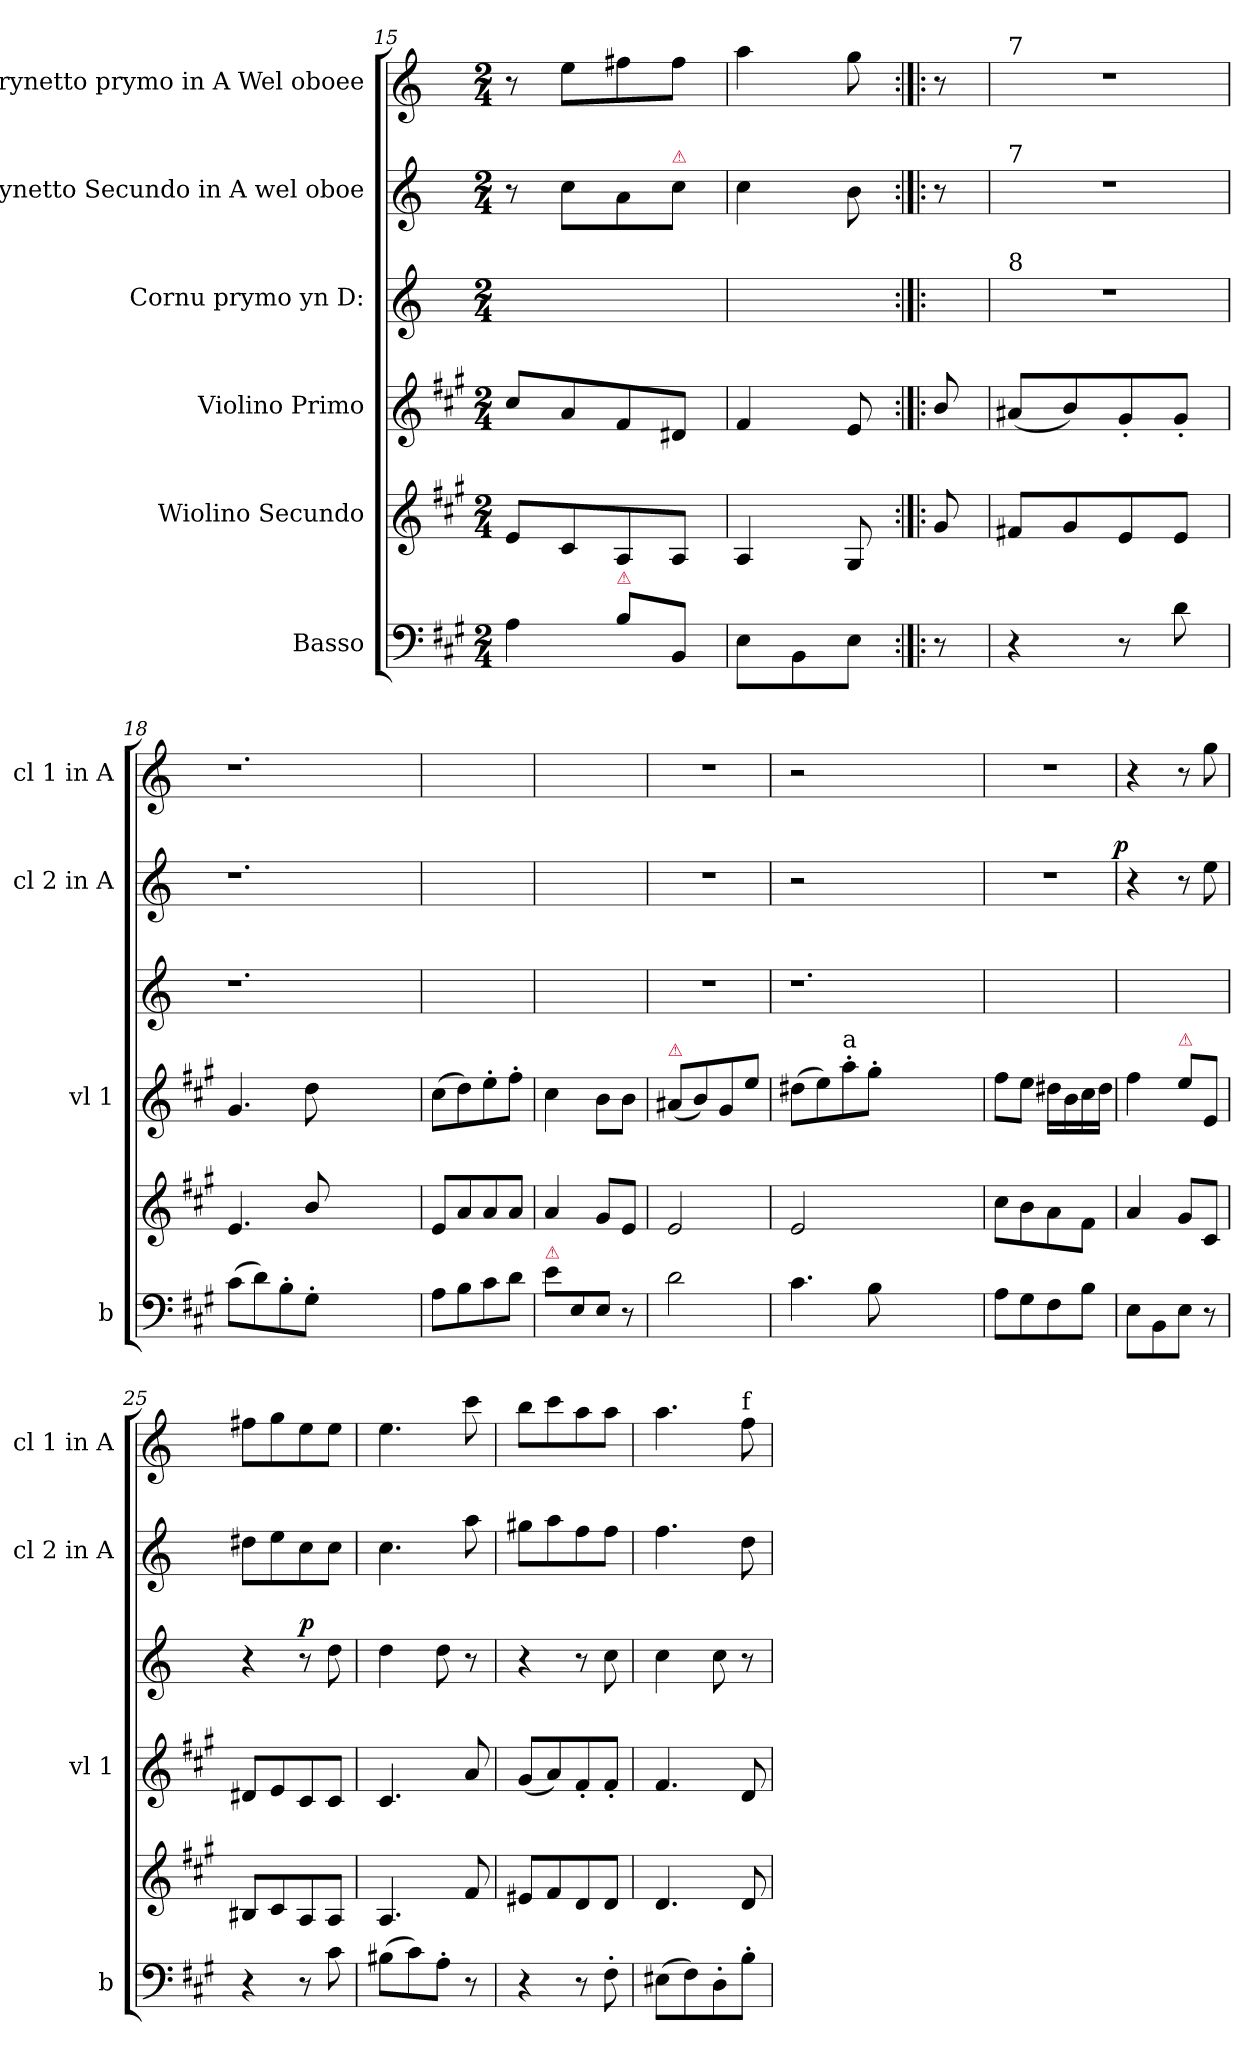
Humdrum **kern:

**kern	**kern	**kern	**kern	**dynam	**kern	**dynam	**kern
*part6	*part5	*part4	*part3	*part3	*part2	*part2	*part1
*staff6	*staff5	*staff4	*staff3	*staff3	*staff2	*staff2	*staff1
*I"Basso	*I"Wiolino Secundo	*I"Violino Primo	*I"Cornu prymo yn D:	*	*I"Clarynetto Secundo in A wel oboe	*	*I"Clarynetto prymo in A Wel oboee
*I'b	*	*I'vl 1	*	*	*I'cl 2 in A	*	*I'cl 1 in A
*clefF4	*clefG2	*clefG2	*clefG2	*	*clefG2	*	*clefG2
*	*	*	*ITrd6c10	*	*ITrd2c3	*	*ITrd2c3
*k[f#c#g#]	*k[f#c#g#]	*k[f#c#g#]	*k[f#c#]	*	*k[f#c#g#]	*	*k[f#c#g#]
*A:	*A:	*A:	*	*	*A:	*	*A:
*M2/4	*M2/4	*M2/4	*M2/4	*	*M2/4	*	*M2/4
=15	=15	=15	=15	=15	=15	=15	=15
4A\	8e/L	8cc#/L	2ryy	.	8r	.	8r
.	8c#/	8a/	.	.	8a\L	.	8cc#\L
!LO:TX:a:color=crimson:t=⚠	!	!	!	!	!	!	!
8B\L	8A/	8f#/	.	.	8f#\	.	8dd#X\
!	!	!	!	!	!LO:TX:a:color=crimson:t=⚠	!	!
8BB/J	8A/J	8d#X/J	.	.	8a\J	.	8dd#\J
=16	=16	=16	=16	=16	=16	=16	=16
8E\L	4A/	4f#/	4.ryy	.	4a\	.	4ff#\
8BB\	.	.	.	.	.	.	.
8E\J	8G#/	8e/	.	.	8g#\	.	8ee\
=:|!|:	=:|!|:	=:|!|:	=:|!|:	=:|!|:	=:|!|:	=:|!|:	=:|!|:
8r	8g#/	8b/	8ryy	.	8r	.	8r
=17	=17	=17	=17	=17	=17	=17	=17
!	!	!	!	!	!	!	!LO:TX:a:t=7
!	!	!	!	!	!LO:TX:a:t=7	!	!
!	!	!	!LO:TX:a:t=8	!	!	!	!
4r	8f#X/L	(8a#X/L	2r	.	2r	.	2r
.	8g#/	8b/)	.	.	.	.	.
8r	8e/	8g#'/	.	.	.	.	.
8d\	8e/J	8g#'/J	.	.	.	.	.
=18	=18	=18	=18	=18	=18	=18	=18
(8c#\L	4.e/	4.g#/	1.r	.	1.r	.	1.r
8d\)	.	.	.	.	.	.	.
8B'\	.	.	.	.	.	.	.
8G#'\J	8b/	8dd\	.	.	.	.	.
1ryy	1ryy	1ryy	.	.	.	.	.
=19	=19	=19	=19	=19	=19	=19	=19
8A\L	8e/L	(8cc#\L	2ryy	.	2ryy	.	2ryy
8B\	8a/	8dd\)	.	.	.	.	.
8c#\	8a/	8ee'\	.	.	.	.	.
8d\J	8a/J	8ff#'\J	.	.	.	.	.
=20	=20	=20	=20	=20	=20	=20	=20
!LO:TX:a:color=crimson:t=⚠	!	!	!	!	!	!	!
8e\L	4a/	4cc#\	2ryy	.	2ryy	.	2ryy
8E/	.	.	.	.	.	.	.
8E/J	8g#/L	8b\L	.	.	.	.	.
8r	8e/J	8b\J	.	.	.	.	.
=21	=21	=21	=21	=21	=21	=21	=21
!	!	!LO:TX:a:color=crimson:t=⚠	!	!	!	!	!
2d\	2e/	(8a#X/L	2r	.	2r	.	2r
.	.	8b/)	.	.	.	.	.
.	.	8g#/	.	.	.	.	.
.	.	8ee\J	.	.	.	.	.
=22	=22	=22	=22	=22	=22	=22	=22
4.c#\	2e/	(8dd#X\L	1.r	.	2r	.	2r
.	.	8ee\)	.	.	.	.	.
!	!	!LO:TX:a:t=a	!	!	!	!	!
.	.	8aa'\	.	.	.	.	.
8B\	.	8gg#'\J	.	.	.	.	.
1ryy	1ryy	1ryy	.	.	1ryy	.	1ryy
=23	=23	=23	=23	=23	=23	=23	=23
8A\L	8cc#\L	8ff#\L	2ryy	.	2r	.	2r
8G#\	8b\	8ee\J	.	.	.	.	.
8F#\	8a\	16dd#X\LL	.	.	.	.	.
.	.	16b\	.	.	.	.	.
8B\J	8f#\J	16cc#\	.	.	.	.	.
.	.	16dd#\JJ	.	.	.	.	.
=24	=24	=24	=24	=24	=24	=24	=24
!	!	!	!	!	!	!LO:DY:a:rj	!
8E\L	4a/	4ff#\	2ryy	.	4r	p	4r
8BB\	.	.	.	.	.	.	.
!	!	!LO:TX:a:color=crimson:t=⚠	!	!	!	!	!
8E\J	8g#/L	8ee\L	.	.	8r	.	8r
8r	8c#/J	8e/J	.	.	8cc#\	.	8ee\
=25	=25	=25	=25	=25	=25	=25	=25
4r	8B#X/L	8d#X/L	4r	.	8b#X\L	.	8dd#X\L
.	8c#/	8e/	.	.	8cc#\	.	8ee\
!	!	!	!	!LO:DY:a	!	!	!
8r	8A/	8c#/	8r	p	8a\	.	8cc#\
8c#\	8A/J	8c#/J	8e\	.	8a\J	.	8cc#\J
=26	=26	=26	=26	=26	=26	=26	=26
(8B#X\L	4.A/	4.c#/	4e\	.	4.a\	.	4.cc#\
8c#\)	.	.	.	.	.	.	.
8A'\J	.	.	8e\	.	.	.	.
8r	8f#/	8a/	8r	.	8ff#\	.	8aa\
=27	=27	=27	=27	=27	=27	=27	=27
4r	8e#X/L	(8g#/L	4r	.	8ee#X\L	.	8gg#\L
.	8f#/	8a/)	.	.	8ff#\	.	8aa\
8r	8d/	8f#'/	8r	.	8dd\	.	8ff#\
8F#'\	8d/J	8f#'/J	8d\	.	8dd\J	.	8ff#\J
=28	=28	=28	=28	=28	=28	=28	=28
(8E#X\L	4.d/	4.f#/	4d\	.	4.dd\	.	4.ff#\
8F#\)	.	.	.	.	.	.	.
8D'\	.	.	8d\	.	.	.	.
!	!	!	!	!	!	!	!LO:TX:a:t=f
8B'\J	8d/	8d/	8r	.	8b\	.	8dd\
=	=	=	=	=	=	=	=
*-	*-	*-	*-	*-	*-	*-	*-
